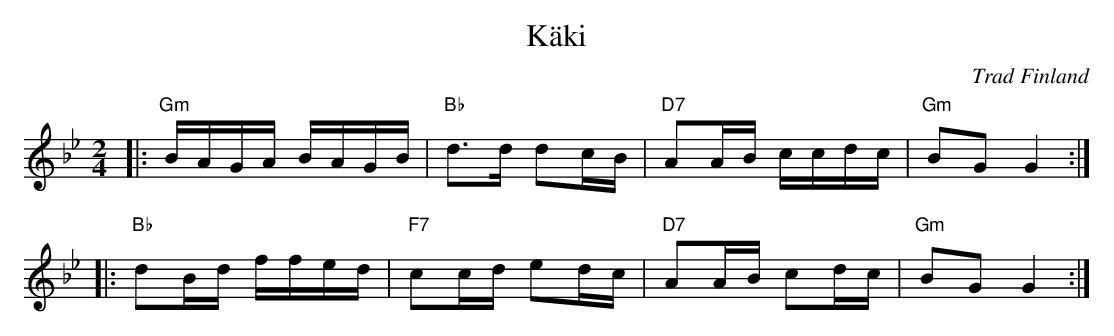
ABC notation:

X:1
T: K\"aki
O: Trad Finland
M: 2/4
L: 1/16
K: Gm
|: "Gm"BAGA BAGB | "Bb"d3d  d2cB | "D7"A2AB ccdc | "Gm"B2G2 G4 :|
|: "Bb"d2Bd ffed | "F7"c2cd e2dc | "D7"A2AB c2dc | "Gm"B2G2 G4 :|
